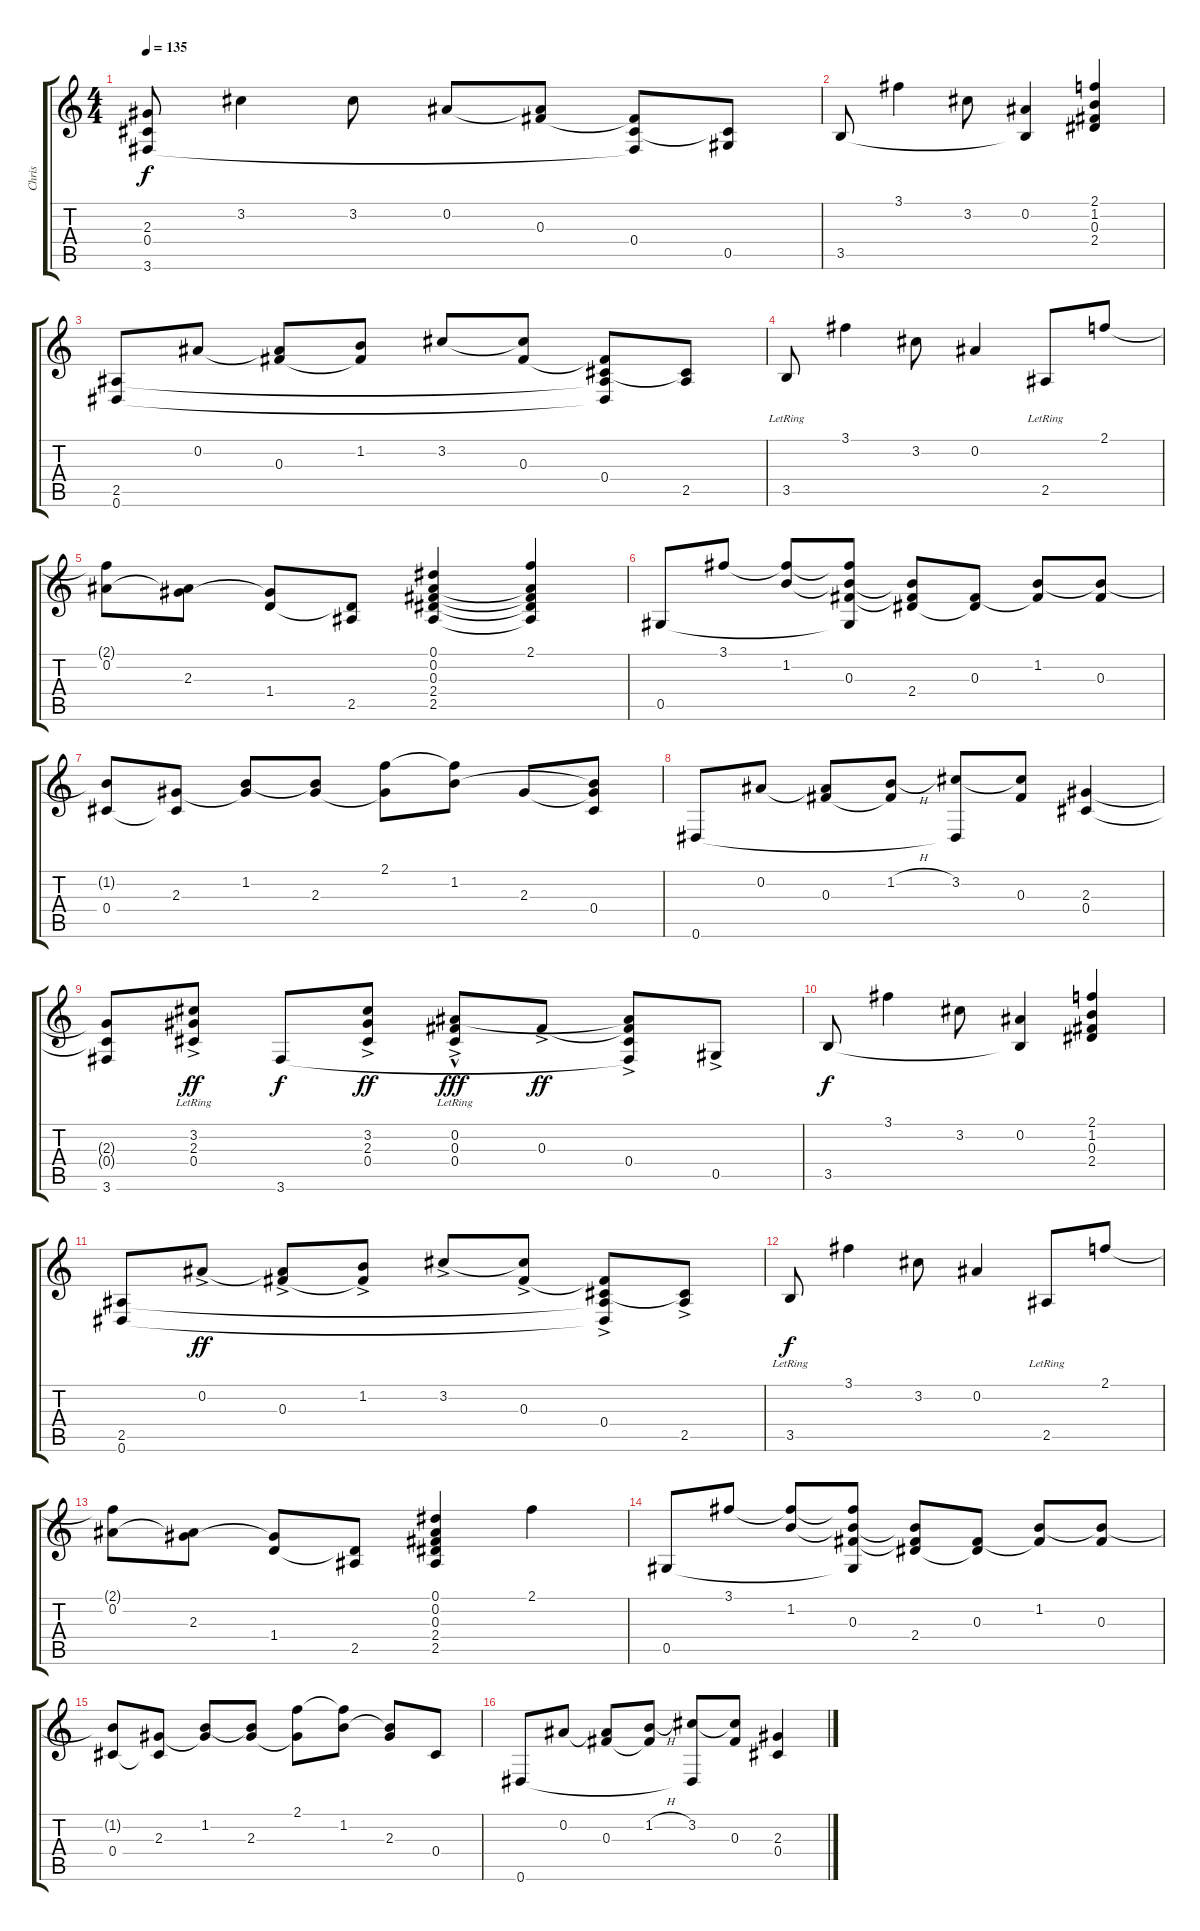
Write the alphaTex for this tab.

\track ("Chris" "Chris") {instrument overdrivenguitar}
\staff {score tabs}
\tuning (Eb4 Bb3 Gb3 Db3 Ab2 Eb2) {hide}
\ts (4 4)
\tempo 135
\clef g2
\ks c
(2.3{t} 0.4{t} 3.6).8{dy f} 3.2.4 3.2.8 0.2.8 (0.2{t} 0.3).8 (0.3{t} 0.4 3.6{t}).8 (0.4{t} 0.5).8 |
3.5.8 3.1.4 3.2.8 (0.2 3.5{t}).4 (2.1 1.2 0.3 2.4).4{volume 10} |
(2.5 0.6).8{volume 13} 0.2.8 (0.2{t} 0.3).8 (1.2 0.3{t}).8 3.2.8 (3.2{t} 0.3).8 (0.3{t} 0.4 2.5{t} 0.6{t}).8 (0.4{t} 2.5).8 |
3.5{lr}.8 3.1.4 3.2.8 0.2.4 2.5{lr}.8 2.1.8 |
(2.1{t} 0.2).8 (0.2{t} 2.3).8 (2.3{t} 1.4).8 (1.4{t} 2.5).8 (0.1 0.2 0.3 2.4 2.5).4 (2.1 0.2{t} 0.3{t} 2.4{t} 2.5{t}).4 |
0.5.8 3.1.8 (3.1{t} 1.2).8 (3.1{t} 1.2{t} 0.3 0.5{t}).8 (1.2{t} 0.3{t} 2.4).8 (0.3 2.4{t}).8 (1.2 0.3{t}).8 (1.2{t} 0.3).8 |
(1.2{t} 0.4).8 (2.3 0.4{t}).8 (1.2 2.3{t}).8 (1.2{t} 2.3).8 (2.1 2.3{t}).8 (2.1{t} 1.2).8 2.3.8 (1.2{t} 2.3{t} 0.4).8 |
0.6.8 0.2.8 (0.2{t} 0.3).8 (1.2{h} 0.3{t}).8 (3.2 0.6{t}).8 (3.2{t} 0.3).8 (2.3 0.4).4 |
(2.3{t} 0.4{t} 3.6).8 (3.2{lr} 2.3{ac lr} 0.4{ac lr}).8{dy ff} 3.6.8{dy f} (3.2 2.3{ac} 0.4{ac}).8{dy ff} (0.2{ac} 0.3{ac} 0.4{hac lr}).8{dy fff} 0.3{ac}.8{dy ff} (0.2{t} 0.3{t} 0.4{ac} 3.6{t}).8 0.5{ac}.8 |
3.5.8{dy f} 3.1.4 3.2.8 (0.2 3.5{t}).4 (2.1 1.2 0.3 2.4).4{volume 10} |
(2.5 0.6).8{volume 13} 0.2{ac}.8{dy ff} (0.2{t} 0.3{ac}).8 (1.2{ac} 0.3{t}).8 3.2{ac}.8 (3.2{t} 0.3{ac}).8 (0.3{t} 0.4{ac} 2.5{t} 0.6{t}).8 (0.4{t} 2.5{ac}).8 |
3.5{lr}.8{dy f} 3.1.4 3.2.8 0.2.4 2.5{lr}.8 2.1.8 |
(2.1{t} 0.2).8 (0.2{t} 2.3).8 (2.3{t} 1.4).8 (1.4{t} 2.5).8 (0.1 0.2 0.3 2.4 2.5).4 2.1.4 |
0.5.8 3.1.8 (3.1{t} 1.2).8 (3.1{t} 1.2{t} 0.3 0.5{t}).8 (1.2{t} 0.3{t} 2.4).8 (0.3 2.4{t}).8 (1.2 0.3{t}).8 (1.2{t} 0.3).8 |
(1.2{t} 0.4).8 (2.3 0.4{t}).8 (1.2 2.3{t}).8 (1.2{t} 2.3).8 (2.1 2.3{t}).8 (2.1{t} 1.2).8 (1.2{t} 2.3).8 0.4.8 |
0.6.8 0.2.8 (0.2{t} 0.3).8 (1.2{h} 0.3{t}).8 (3.2 0.6{t}).8 (3.2{t} 0.3).8 (2.3 0.4).4
